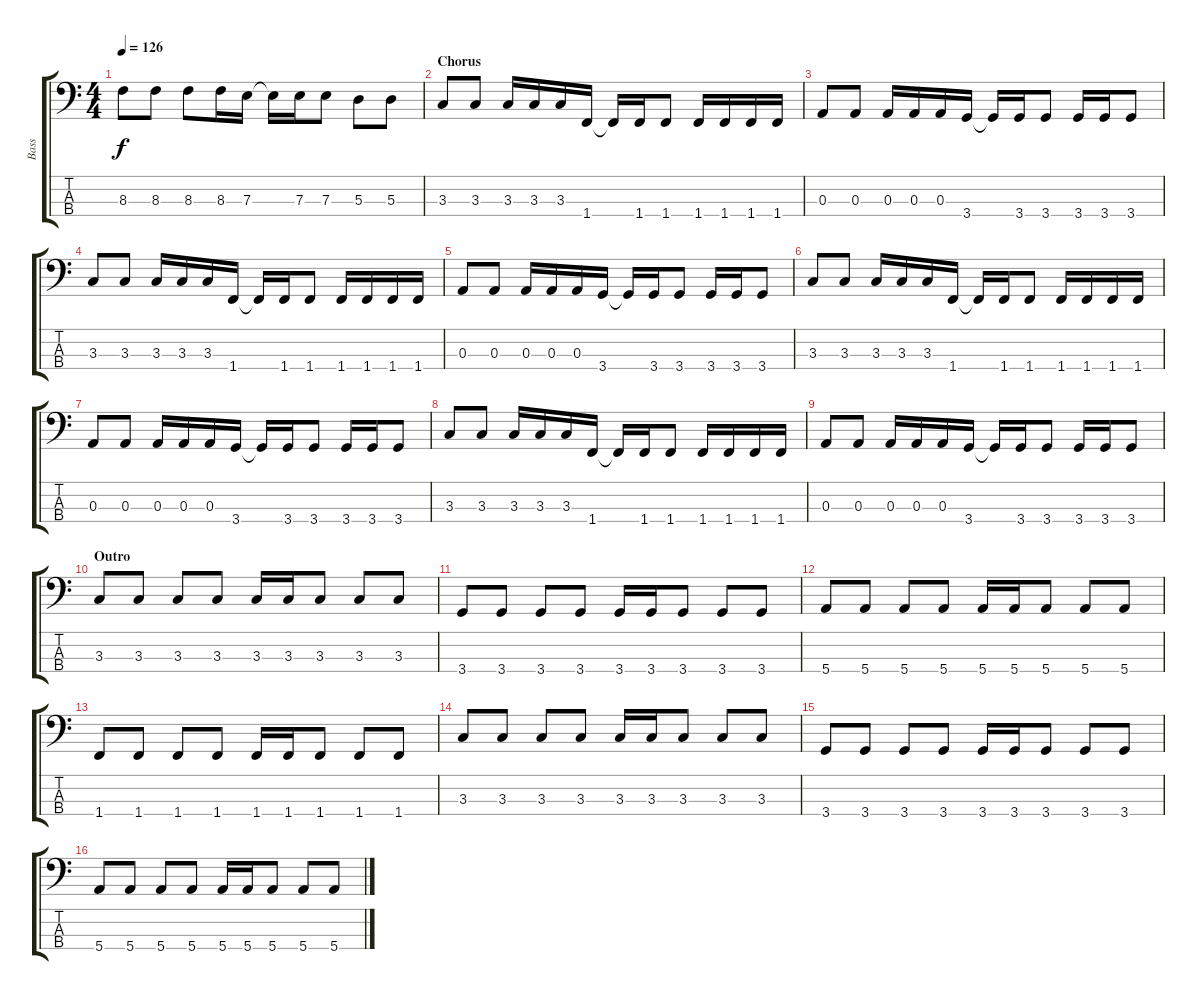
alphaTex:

\track ("Bass" "Bass") {instrument electricbassfinger}
\staff {score tabs}
\tuning (G2 D2 A1 E1) {hide}
\ts (4 4)
\tempo 126
\clef f4
\ks c
8.3.8{dy f} 8.3.8 8.3.8 8.3.16 7.3.16 7.3{t}.16 7.3.16 7.3.8 5.3.8 5.3.8 |
\section ("" "Chorus")
3.3.8 3.3.8 3.3.16 3.3.16 3.3.16 1.4.16 1.4{t}.16 1.4.16 1.4.8 1.4.16 1.4.16 1.4.16 1.4.16 |
0.3.8 0.3.8 0.3.16 0.3.16 0.3.16 3.4.16 3.4{t}.16 3.4.16 3.4.8 3.4.16 3.4.16 3.4.8 |
3.3.8 3.3.8 3.3.16 3.3.16 3.3.16 1.4.16 1.4{t}.16 1.4.16 1.4.8 1.4.16 1.4.16 1.4.16 1.4.16 |
0.3.8 0.3.8 0.3.16 0.3.16 0.3.16 3.4.16 3.4{t}.16 3.4.16 3.4.8 3.4.16 3.4.16 3.4.8 |
3.3.8 3.3.8 3.3.16 3.3.16 3.3.16 1.4.16 1.4{t}.16 1.4.16 1.4.8 1.4.16 1.4.16 1.4.16 1.4.16 |
0.3.8 0.3.8 0.3.16 0.3.16 0.3.16 3.4.16 3.4{t}.16 3.4.16 3.4.8 3.4.16 3.4.16 3.4.8 |
3.3.8 3.3.8 3.3.16 3.3.16 3.3.16 1.4.16 1.4{t}.16 1.4.16 1.4.8 1.4.16 1.4.16 1.4.16 1.4.16 |
0.3.8 0.3.8 0.3.16 0.3.16 0.3.16 3.4.16 3.4{t}.16 3.4.16 3.4.8 3.4.16 3.4.16 3.4.8 |
\section ("" "Outro")
3.3.8 3.3.8 3.3.8 3.3.8 3.3.16 3.3.16 3.3.8 3.3.8 3.3.8 |
3.4.8 3.4.8 3.4.8 3.4.8 3.4.16 3.4.16 3.4.8 3.4.8 3.4.8 |
5.4.8 5.4.8 5.4.8 5.4.8 5.4.16 5.4.16 5.4.8 5.4.8 5.4.8 |
1.4.8 1.4.8 1.4.8 1.4.8 1.4.16 1.4.16 1.4.8 1.4.8 1.4.8 |
3.3.8 3.3.8 3.3.8 3.3.8 3.3.16 3.3.16 3.3.8 3.3.8 3.3.8 |
3.4.8 3.4.8 3.4.8 3.4.8 3.4.16 3.4.16 3.4.8 3.4.8 3.4.8 |
5.4.8 5.4.8 5.4.8 5.4.8 5.4.16 5.4.16 5.4.8 5.4.8 5.4.8
